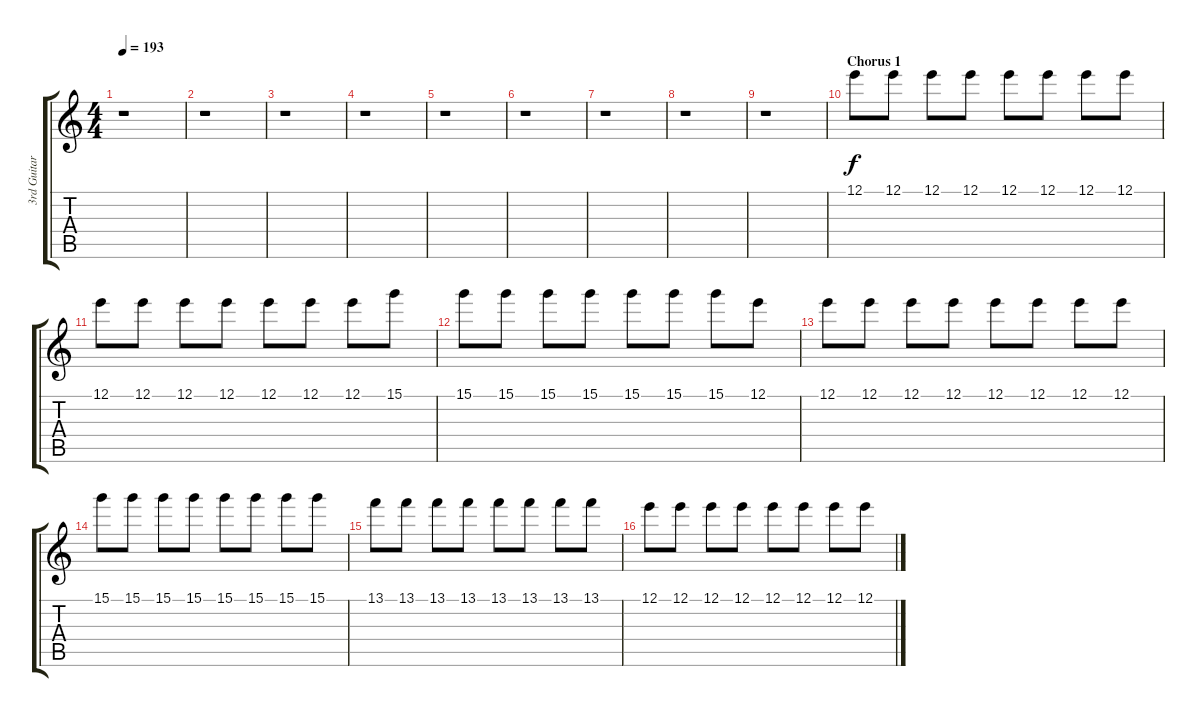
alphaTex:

\track ("3rd Guitar (background)" "3rd Guitar") {instrument distortionguitar}
\staff {score tabs}
\tuning (E4 B3 G3 D3 A2 E2) {hide}
\ts (4 4)
\tempo 193
\clef g2
\ks c
r.1{dy f} |
r.1 |
r.1 |
r.1 |
r.1 |
r.1 |
r.1 |
r.1 |
r.1 |
\section ("" "Chorus 1")
12.1.8 12.1.8 12.1.8 12.1.8 12.1.8 12.1.8 12.1.8 12.1.8 |
12.1.8 12.1.8 12.1.8 12.1.8 12.1.8 12.1.8 12.1.8 15.1.8 |
15.1.8 15.1.8 15.1.8 15.1.8 15.1.8 15.1.8 15.1.8 12.1.8 |
12.1.8 12.1.8 12.1.8 12.1.8 12.1.8 12.1.8 12.1.8 12.1.8 |
15.1.8 15.1.8 15.1.8 15.1.8 15.1.8 15.1.8 15.1.8 15.1.8 |
13.1.8 13.1.8 13.1.8 13.1.8 13.1.8 13.1.8 13.1.8 13.1.8 |
12.1.8 12.1.8 12.1.8 12.1.8 12.1.8 12.1.8 12.1.8 12.1.8
